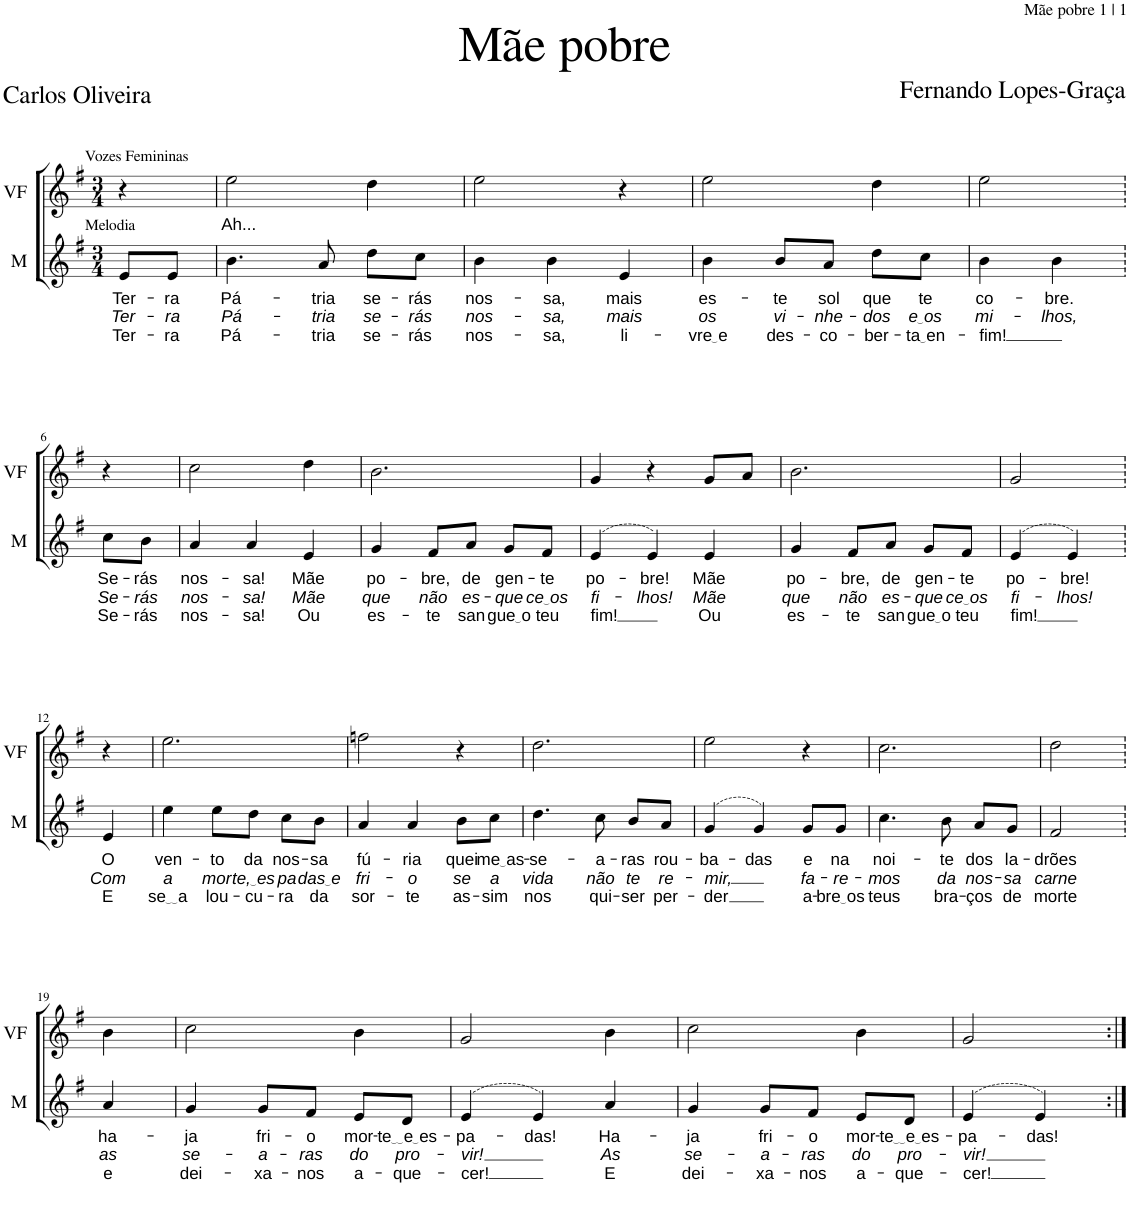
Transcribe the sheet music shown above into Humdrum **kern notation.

**kern	**text	**text	**text	**kern	**text
*part2	*part2	*part2	*part2	*part1	*part1
*staff2	*staff2	*staff2	*staff2	*staff1	*staff1
*I"M	*	*	*	*I"VF	*
*I'M	*	*	*	*I'VF	*
*clefG2	*	*	*	*clefG2	*
*k[f#]	*	*	*	*k[f#]	*
*M3/4	*	*	*	*M3/4	*
=1	=1	=1	=1	=1	=1
!	!	!	!	!LO:TX:a:t=Vozes Femininas	!
!LO:TX:a:t=Melodia	!	!	!	!	!
!	!LO:LY:b	!LO:LY:b	!LO:LY:b	!	!
8e/L	Ter-	Ter-	Ter-	4r	.
!	!LO:LY:b	!LO:LY:b	!LO:LY:b	!	!
8e/J	-ra	-ra	-ra	.	.
=2	=2	=2	=2	=2	=2
!	!LO:LY:b	!LO:LY:b	!LO:LY:b	!	!LO:LY:b
4.b\	Pá-	Pá-	Pá-	2ee\	Ah...
!	!LO:LY:b	!LO:LY:b	!LO:LY:b	!	!
8a/	-tria	-tria	-tria	.	.
!	!LO:LY:b	!LO:LY:b	!LO:LY:b	!	!
8dd\L	se-	se-	se-	4dd\	.
!	!LO:LY:b	!LO:LY:b	!LO:LY:b	!	!
8cc\J	-rás	-rás	-rás	.	.
=3	=3	=3	=3	=3	=3
!	!LO:LY:b	!LO:LY:b	!LO:LY:b	!	!
4b\	nos-	nos-	nos-	2ee\	.
!	!LO:LY:b	!LO:LY:b	!LO:LY:b	!	!
4b\	-sa,	-sa,	-sa,	.	.
!	!LO:LY:b	!LO:LY:b	!LO:LY:b	!	!
4e/	mais	mais	li-	4r	.
=4	=4	=4	=4	=4	=4
!	!LO:LY:b	!LO:LY:b	!LO:LY:b	!	!
4b\	es-	os	vre e	2ee\	.
!	!LO:LY:b	!LO:LY:b	!LO:LY:b	!	!
8b/L	-te	vi-	des-	.	.
!	!LO:LY:b	!LO:LY:b	!LO:LY:b	!	!
8a/J	sol	-nhe-	-co-	.	.
!	!LO:LY:b	!LO:LY:b	!LO:LY:b	!	!
8dd\L	que	-dos	-ber-	4dd\	.
!	!LO:LY:b	!LO:LY:b	!LO:LY:b	!	!
8cc\J	te	e os	ta en	.	.
=5	=5	=5	=5	=5	=5
!	!LO:LY:b	!LO:LY:b	!LO:LY:b	!	!
4b\	co-	mi-	-fim!	2ee\	.
!	!LO:LY:b	!LO:LY:b	!	!	!
4b\	-bre.	-lhos,	.	.	.
!!LO:LB:g=z
=6	=6	=6	=6	=6	=6
!	!LO:LY:b	!LO:LY:b	!LO:LY:b	!	!
8cc\L	Se-	Se-	Se-	4r	.
!	!LO:LY:b	!LO:LY:b	!LO:LY:b	!	!
8b\J	-rás	-rás	-rás	.	.
=7	=7	=7	=7	=7	=7
!	!LO:LY:b	!LO:LY:b	!LO:LY:b	!	!
4a/	nos-	nos-	nos-	2cc\	.
!	!LO:LY:b	!LO:LY:b	!LO:LY:b	!	!
4a/	-sa!	-sa!	-sa!	.	.
!	!LO:LY:b	!LO:LY:b	!LO:LY:b	!	!
4e/	Mãe	Mãe	Ou	4dd\	.
=8	=8	=8	=8	=8	=8
!	!LO:LY:b	!LO:LY:b	!LO:LY:b	!	!
4g/	po-	que	es-	2.b\	.
!	!LO:LY:b	!LO:LY:b	!LO:LY:b	!	!
8f#/L	-bre,	não	-te	.	.
!	!LO:LY:b	!LO:LY:b	!LO:LY:b	!	!
8a/J	de	es-	san-	.	.
!	!LO:LY:b	!LO:LY:b	!LO:LY:b	!	!
8g/L	gen-	-que-	gue o	.	.
!	!LO:LY:b	!LO:LY:b	!LO:LY:b	!	!
8f#/J	-te	ce os	teu	.	.
=9	=9	=9	=9	=9	=9
!	!LO:LY:b	!LO:LY:b	!LO:LY:b	!	!
(>4e/	po-	fi-	fim!	4g/	.
!	!LO:LY:b	!LO:LY:b	!	!	!
4e/)	-bre!	-lhos!	.	4r	.
!	!LO:LY:b	!LO:LY:b	!LO:LY:b	!	!
4e/	Mãe	Mãe	Ou	8g/L	.
.	.	.	.	8a/J	.
=10	=10	=10	=10	=10	=10
!	!LO:LY:b	!LO:LY:b	!LO:LY:b	!	!
4g/	po-	que	es-	2.b\	.
!	!LO:LY:b	!LO:LY:b	!LO:LY:b	!	!
8f#/L	-bre,	não	-te	.	.
!	!LO:LY:b	!LO:LY:b	!LO:LY:b	!	!
8a/J	de	es-	san-	.	.
!	!LO:LY:b	!LO:LY:b	!LO:LY:b	!	!
8g/L	gen-	-que-	gue o	.	.
!	!LO:LY:b	!LO:LY:b	!LO:LY:b	!	!
8f#/J	-te	ce os	teu	.	.
=11	=11	=11	=11	=11	=11
!	!LO:LY:b	!LO:LY:b	!LO:LY:b	!	!
(>4e/	po-	fi-	fim!	2g/	.
!	!LO:LY:b	!LO:LY:b	!	!	!
4e/)	-bre!	-lhos!	.	.	.
!!LO:LB:g=z
=12	=12	=12	=12	=12	=12
!	!LO:LY:b	!LO:LY:b	!LO:LY:b	!	!
4e/	O	Com	E	4r	.
=13	=13	=13	=13	=13	=13
!	!LO:LY:b	!LO:LY:b	!LO:LY:b	!	!
4ee\	ven-	a	se a	2.ee\	.
!	!LO:LY:b	!LO:LY:b	!LO:LY:b	!	!
8ee\L	-to	mor-	lou-	.	.
!	!LO:LY:b	!LO:LY:b	!LO:LY:b	!	!
8dd\J	da	te, es	-cu-	.	.
!	!LO:LY:b	!LO:LY:b	!LO:LY:b	!	!
8cc\L	nos-	-pa-	-ra	.	.
!	!LO:LY:b	!LO:LY:b	!LO:LY:b	!	!
8b\J	-sa	das e	da	.	.
=14	=14	=14	=14	=14	=14
!	!LO:LY:b	!LO:LY:b	!LO:LY:b	!	!
4a/	fú-	fri-	sor-	2ffn\	.
!	!LO:LY:b	!LO:LY:b	!LO:LY:b	!	!
4a/	-ria	-o	-te	.	.
!	!LO:LY:b	!LO:LY:b	!LO:LY:b	!	!
8b\L	quei-	se	as-	4r	.
!	!LO:LY:b	!LO:LY:b	!LO:LY:b	!	!
8cc\J	me as	a	-sim	.	.
=15	=15	=15	=15	=15	=15
!	!LO:LY:b	!LO:LY:b	!LO:LY:b	!	!
4.dd\	-se-	vida	nos	2.dd\	.
!	!LO:LY:b	!LO:LY:b	!LO:LY:b	!	!
8cc\	-a-	não	qui-	.	.
!	!LO:LY:b	!LO:LY:b	!LO:LY:b	!	!
8b/L	-ras	te	-ser	.	.
!	!LO:LY:b	!LO:LY:b	!LO:LY:b	!	!
8a/J	rou-	re-	per-	.	.
=16	=16	=16	=16	=16	=16
!	!LO:LY:b	!LO:LY:b	!LO:LY:b	!	!
(>4g/	-ba-	-mir,	-der	2ee\	.
!	!LO:LY:b	!	!	!	!
4g/)	-das	.	.	.	.
!	!LO:LY:b	!LO:LY:b	!LO:LY:b	!	!
8g/L	e	fa-	a-	4r	.
!	!LO:LY:b	!LO:LY:b	!LO:LY:b	!	!
8g/J	na	-re-	bre os	.	.
=17	=17	=17	=17	=17	=17
!	!LO:LY:b	!LO:LY:b	!LO:LY:b	!	!
4.cc\	noi-	-mos	teus	2.cc\	.
!	!LO:LY:b	!LO:LY:b	!LO:LY:b	!	!
8b\	-te	da	bra-	.	.
!	!LO:LY:b	!LO:LY:b	!LO:LY:b	!	!
8a/L	dos	nos-	-ços	.	.
!	!LO:LY:b	!LO:LY:b	!LO:LY:b	!	!
8g/J	la-	-sa	de	.	.
=18	=18	=18	=18	=18	=18
!	!LO:LY:b	!LO:LY:b	!LO:LY:b	!	!
2f#/	-drões	carne	morte	2dd\	.
!!LO:LB:g=z
=19	=19	=19	=19	=19	=19
!	!LO:LY:b	!LO:LY:b	!LO:LY:b	!	!
4a/	ha-	as	e	4b\	.
=20	=20	=20	=20	=20	=20
!	!LO:LY:b	!LO:LY:b	!LO:LY:b	!	!
4g/	-ja	se-	dei-	2cc\	.
!	!LO:LY:b	!LO:LY:b	!LO:LY:b	!	!
8g/L	fri-	-a-	-xa-	.	.
!	!LO:LY:b	!LO:LY:b	!LO:LY:b	!	!
8f#/J	-o	-ras	-nos	.	.
!	!LO:LY:b	!LO:LY:b	!LO:LY:b	!	!
8e/L	mor-	do	a-	4b\	.
!	!LO:LY:b	!LO:LY:b	!LO:LY:b	!	!
8d/J	te e es	pro-	-que-	.	.
=21	=21	=21	=21	=21	=21
!	!LO:LY:b	!LO:LY:b	!LO:LY:b	!	!
(>4e/	-pa-	-vir!	-cer!	2g/	.
!	!LO:LY:b	!	!	!	!
4e/)	-das!	.	.	.	.
!	!LO:LY:b	!LO:LY:b	!LO:LY:b	!	!
4a/	Ha-	As	E	4b\	.
=22	=22	=22	=22	=22	=22
!	!LO:LY:b	!LO:LY:b	!LO:LY:b	!	!
4g/	-ja	se-	dei-	2cc\	.
!	!LO:LY:b	!LO:LY:b	!LO:LY:b	!	!
8g/L	fri-	-a-	-xa-	.	.
!	!LO:LY:b	!LO:LY:b	!LO:LY:b	!	!
8f#/J	-o	-ras	-nos	.	.
!	!LO:LY:b	!LO:LY:b	!LO:LY:b	!	!
8e/L	mor-	do	a-	4b\	.
!	!LO:LY:b	!LO:LY:b	!LO:LY:b	!	!
8d/J	te e es	pro-	-que-	.	.
=23	=23	=23	=23	=23	=23
!	!LO:LY:b	!LO:LY:b	!LO:LY:b	!	!
(>4e/	-pa-	-vir!	-cer!	2g/	.
!	!LO:LY:b	!	!	!	!
4e/)	-das!	.	.	.	.
=:|!	=:|!	=:|!	=:|!	=:|!	=:|!
*-	*-	*-	*-	*-	*-
